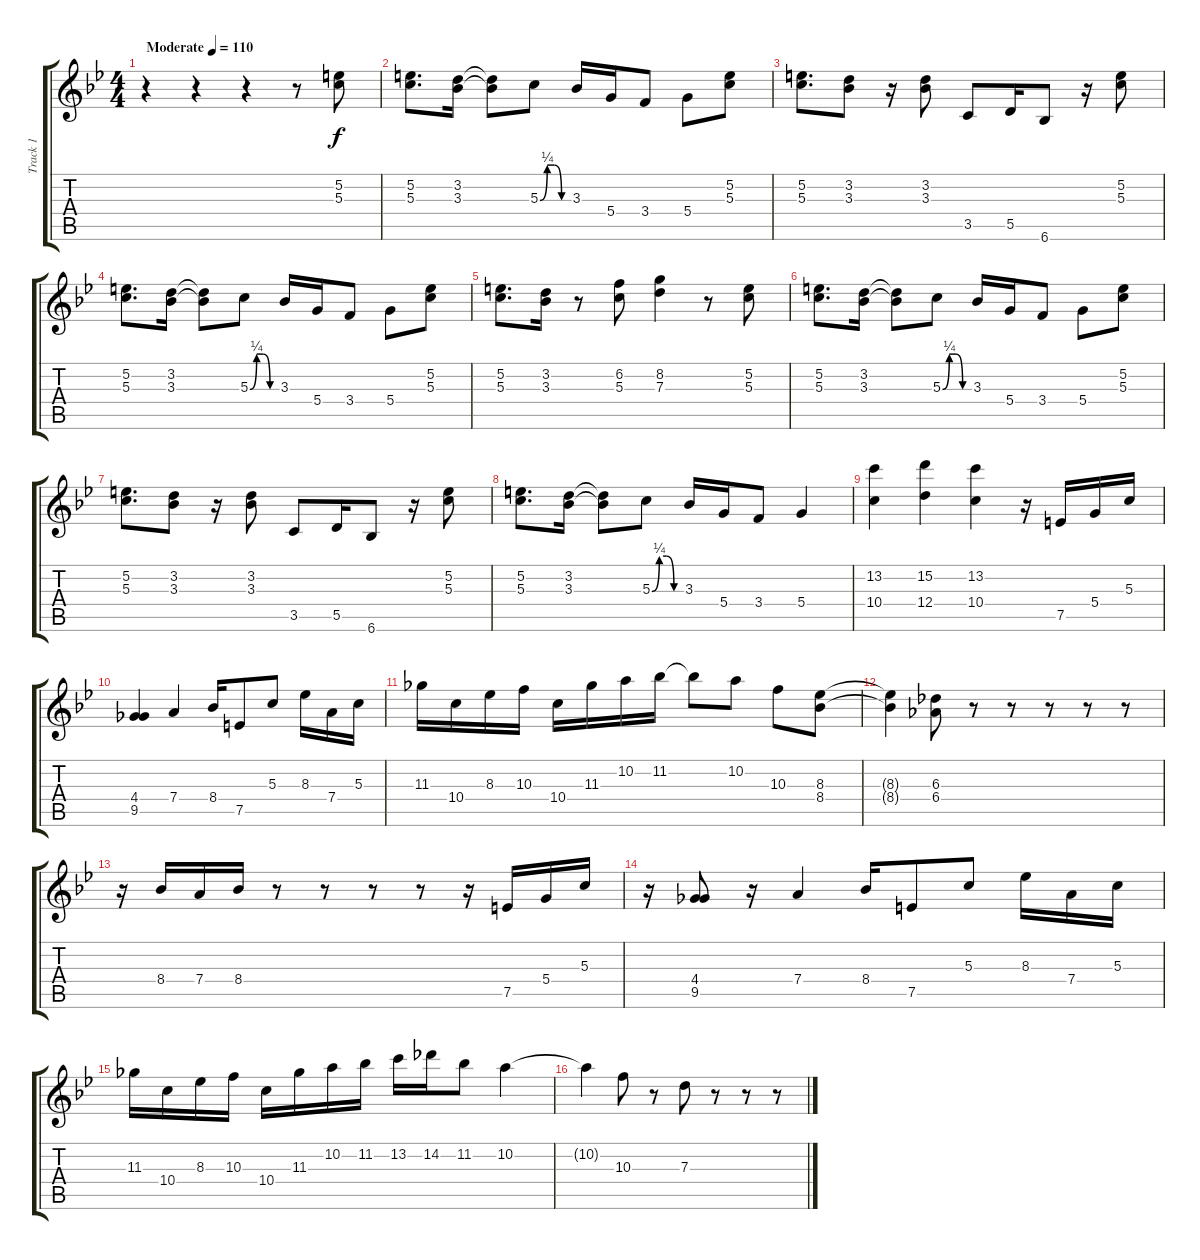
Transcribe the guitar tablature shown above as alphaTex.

\track ("Track 1" "Track 1") {instrument electricguitarclean}
\staff {score tabs}
\tuning (E4 B3 G3 D3 A2 E2) {hide}
\ts (4 4)
\tempo (110 "Moderate")
\clef g2
\ks gminor
r.4{dy f instrument electricguitarclean} r.4 r.4 r.8 (5.2 5.3).8 |
(5.2 5.3).8{d} (3.2 3.3).16 (3.2{t} 3.3{t}).8 5.3{be (custom 0 0 15 1 30 1 45 0 60 0)}.8 3.3.16 5.4.16 3.4.8 5.4.8 (5.2 5.3).8 |
(5.2 5.3).8{d} (3.2 3.3).8 r.16 (3.2 3.3).8 3.5.8 5.5.16 6.6.8 r.16 (5.2 5.3).8 |
(5.2 5.3).8{d} (3.2 3.3).16 (3.2{t} 3.3{t}).8 5.3{be (custom 0 0 15 1 30 1 45 0 60 0)}.8 3.3.16 5.4.16 3.4.8 5.4.8 (5.2 5.3).8 |
(5.2 5.3).8{d} (3.2 3.3).16 r.8 (6.2 5.3).8 (8.2 7.3).4 r.8 (5.2 5.3).8 |
(5.2 5.3).8{d} (3.2 3.3).16 (3.2{t} 3.3{t}).8 5.3{be (custom 0 0 15 1 30 1 45 0 60 0)}.8 3.3.16 5.4.16 3.4.8 5.4.8 (5.2 5.3).8 |
(5.2 5.3).8{d} (3.2 3.3).8 r.16 (3.2 3.3).8 3.5.8 5.5.16 6.6.8 r.16 (5.2 5.3).8 |
(5.2 5.3).8{d} (3.2 3.3).16 (3.2{t} 3.3{t}).8 5.3{be (custom 0 0 15 1 30 1 45 0 60 0)}.8 3.3.16 5.4.16 3.4.8 5.4.4 |
(13.2 10.4).4 (15.2 12.4).4 (13.2 10.4).4 r.16 7.5.16 5.4.16 5.3.16 |
(4.4 9.5).4 7.4.4 8.4.16 7.5.8 5.3.8 8.3.16 7.4.16 5.3.16 |
11.3.16 10.4.16 8.3.16 10.3.16 10.4.16 11.3.16 10.2.16 11.2.16 11.2{t}.8 10.2.8 10.3.8 (8.3 8.4).8 |
(8.3{t} 8.4{t}).4 (6.3 6.4).8 r.8 r.8 r.8 r.8 r.8 |
r.16 8.4.16 7.4.16 8.4.16 r.8 r.8 r.8 r.8 r.16 7.5.16 5.4.16 5.3.16 |
r.16 (4.4 9.5).8 r.16 7.4.4 8.4.16 7.5.8 5.3.8 8.3.16 7.4.16 5.3.16 |
11.3.16 10.4.16 8.3.16 10.3.16 10.4.16 11.3.16 10.2.16 11.2.16 13.2.16 14.2.16 11.2.8 10.2.4 |
10.2{t}.4 10.3.8 r.8 7.3.8 r.8 r.8 r.8
